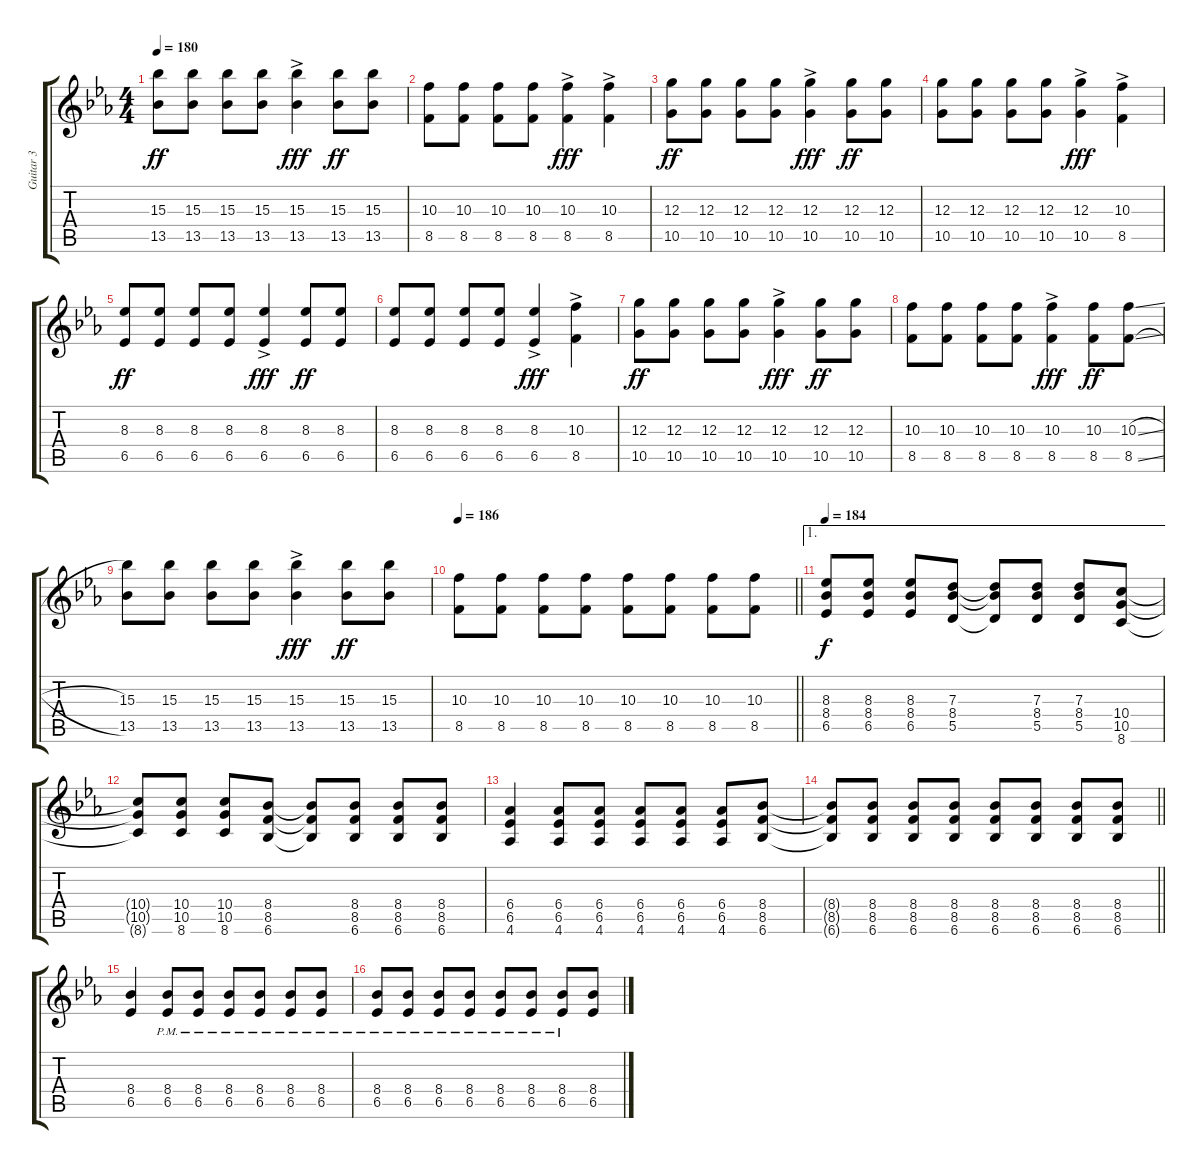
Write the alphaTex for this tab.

\track ("Guitar 3" "Guitar 3") {instrument distortionguitar}
\staff {score tabs}
\tuning (E4 B3 G3 D3 A2 E2) {hide}
\ts (4 4)
\tempo 180
\clef g2
\ks eb
(15.3 13.5).8{dy ff} (15.3 13.5).8 (15.3 13.5).8 (15.3 13.5).8 (15.3{ac} 13.5{ac}).4{dy fff} (15.3 13.5).8{dy ff} (15.3 13.5).8 |
(10.3 8.5).8 (10.3 8.5).8 (10.3 8.5).8 (10.3 8.5).8 (10.3{ac} 8.5{ac}).4{dy fff} (10.3{ac} 8.5{ac}).4 |
(12.3 10.5).8{dy ff} (12.3 10.5).8 (12.3 10.5).8 (12.3 10.5).8 (12.3{ac} 10.5{ac}).4{dy fff} (12.3 10.5).8{dy ff} (12.3 10.5).8 |
(12.3 10.5).8 (12.3 10.5).8 (12.3 10.5).8 (12.3 10.5).8 (12.3{ac} 10.5{ac}).4{dy fff} (10.3{ac} 8.5{ac}).4 |
(8.3 6.5).8{dy ff} (8.3 6.5).8 (8.3 6.5).8 (8.3 6.5).8 (8.3{ac} 6.5{ac}).4{dy fff} (8.3 6.5).8{dy ff} (8.3 6.5).8 |
(8.3 6.5).8 (8.3 6.5).8 (8.3 6.5).8 (8.3 6.5).8 (8.3{ac} 6.5{ac}).4{dy fff} (10.3 8.5{ac}).4 |
(12.3 10.5).8{dy ff} (12.3 10.5).8 (12.3 10.5).8 (12.3 10.5).8 (12.3{ac} 10.5{ac}).4{dy fff} (12.3 10.5).8{dy ff} (12.3 10.5).8 |
(10.3 8.5).8 (10.3 8.5).8 (10.3 8.5).8 (10.3 8.5).8 (10.3{ac} 8.5{ac}).4{dy fff} (10.3 8.5).8{dy ff} (10.3{sl} 8.5{sl}).8 |
(15.3 13.5).8 (15.3 13.5).8 (15.3 13.5).8 (15.3 13.5).8 (15.3{ac} 13.5{ac}).4{dy fff} (15.3 13.5).8{dy ff} (15.3 13.5).8 |
\tempo 186
\barLineRight lightlight
(10.3 8.5).8 (10.3 8.5).8 (10.3 8.5).8 (10.3 8.5).8 (10.3 8.5).8 (10.3 8.5).8 (10.3 8.5).8 (10.3 8.5).8 |
\ae 1
\tempo 184
(8.3 8.4 6.5).8{dy f} (8.3 8.4 6.5).8 (8.3 8.4 6.5).8 (7.3 8.4 5.5).8 (7.3{t} 8.4{t} 5.5{t}).8 (7.3 8.4 5.5).8 (7.3 8.4 5.5).8 (10.4 10.5 8.6).8 |
(10.4{t} 10.5{t} 8.6{t}).8 (10.4 10.5 8.6).8 (10.4 10.5 8.6).8 (8.4 8.5 6.6).8 (8.4{t} 8.5{t} 6.6{t}).8 (8.4 8.5 6.6).8 (8.4 8.5 6.6).8 (8.4 8.5 6.6).8 |
(6.4 6.5 4.6).4 (6.4 6.5 4.6).8 (6.4 6.5 4.6).8 (6.4 6.5 4.6).8 (6.4 6.5 4.6).8 (6.4 6.5 4.6).8 (8.4 8.5 6.6).8 |
\barLineRight lightlight
(8.4{t} 8.5{t} 6.6{t}).8 (8.4 8.5 6.6).8 (8.4 8.5 6.6).8 (8.4 8.5 6.6).8 (8.4 8.5 6.6).8 (8.4 8.5 6.6).8 (8.4 8.5 6.6).8 (8.4 8.5 6.6).8 |
(8.4 6.5).4{balance 14} (8.4{pm} 6.5{pm}).8 (8.4{pm} 6.5{pm}).8 (8.4{pm} 6.5{pm}).8 (8.4{pm} 6.5{pm}).8 (8.4{pm} 6.5{pm}).8 (8.4{pm} 6.5{pm}).8 |
(8.4{pm} 6.5{pm}).8 (8.4{pm} 6.5{pm}).8 (8.4{pm} 6.5{pm}).8 (8.4{pm} 6.5{pm}).8 (8.4{pm} 6.5{pm}).8 (8.4{pm} 6.5{pm}).8 (8.4{pm} 6.5{pm}).8 (8.4 6.5{ss}).8
